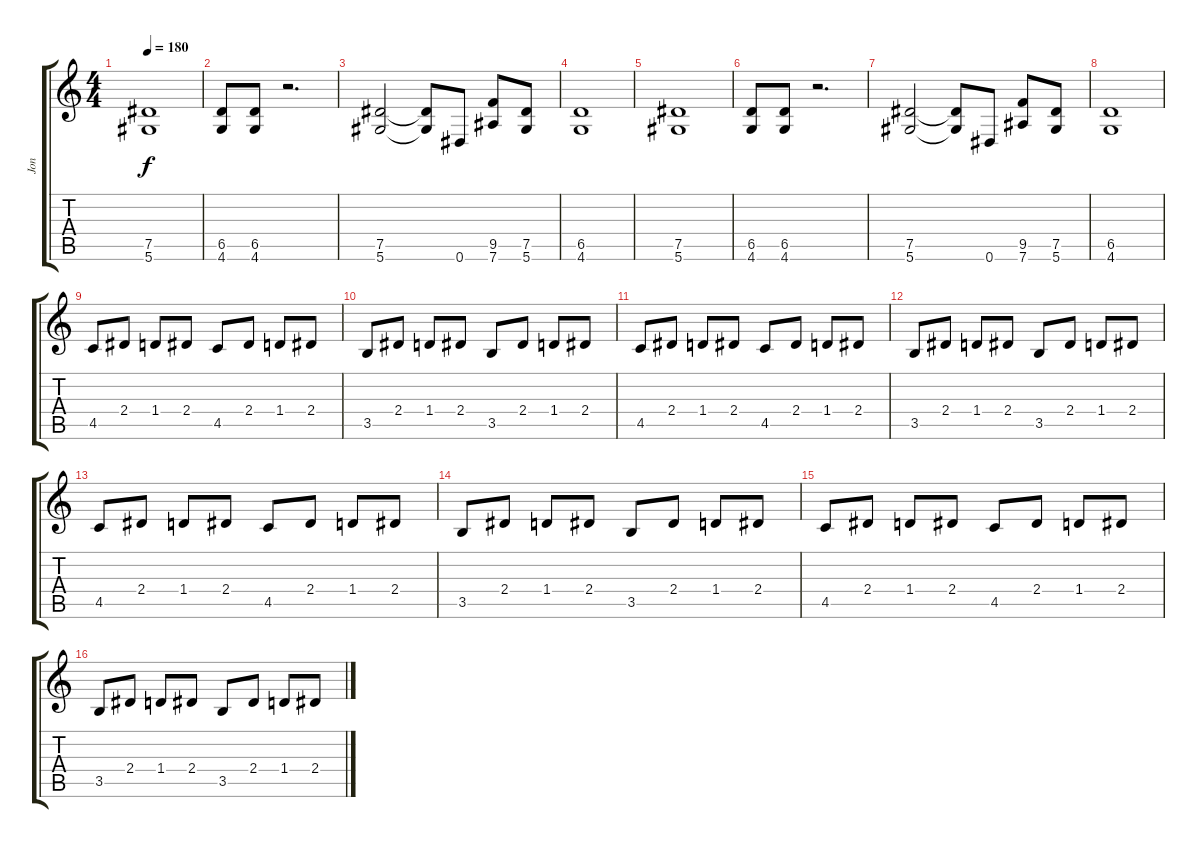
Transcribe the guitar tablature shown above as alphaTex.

\track ("Jon" "Jon") {instrument distortionguitar}
\staff {score tabs}
\tuning (Eb4 Bb3 Gb3 Db3 Ab2 Eb2) {hide}
\ts (4 4)
\tempo 180
\clef g2
\ks c
(7.5 5.6).1{dy f instrument distortionguitar} |
(6.5 4.6).8 (6.5 4.6).8 r.2{d} |
(7.5 5.6).2 (7.5{t} 5.6{t}).8 0.6.8 (9.5 7.6).8 (7.5 5.6).8 |
(6.5 4.6).1 |
(7.5 5.6).1 |
(6.5 4.6).8 (6.5 4.6).8 r.2{d} |
(7.5 5.6).2 (7.5{t} 5.6{t}).8 0.6.8 (9.5 7.6).8 (7.5 5.6).8 |
(6.5 4.6).1 |
4.5.8 2.4.8 1.4.8 2.4.8 4.5.8 2.4.8 1.4.8 2.4.8 |
3.5.8 2.4.8 1.4.8 2.4.8 3.5.8 2.4.8 1.4.8 2.4.8 |
4.5.8 2.4.8 1.4.8 2.4.8 4.5.8 2.4.8 1.4.8 2.4.8 |
3.5.8 2.4.8 1.4.8 2.4.8 3.5.8 2.4.8 1.4.8 2.4.8 |
4.5.8 2.4.8 1.4.8 2.4.8 4.5.8 2.4.8 1.4.8 2.4.8 |
3.5.8 2.4.8 1.4.8 2.4.8 3.5.8 2.4.8 1.4.8 2.4.8 |
4.5.8 2.4.8 1.4.8 2.4.8 4.5.8 2.4.8 1.4.8 2.4.8 |
3.5.8 2.4.8 1.4.8 2.4.8 3.5.8 2.4.8 1.4.8 2.4.8
